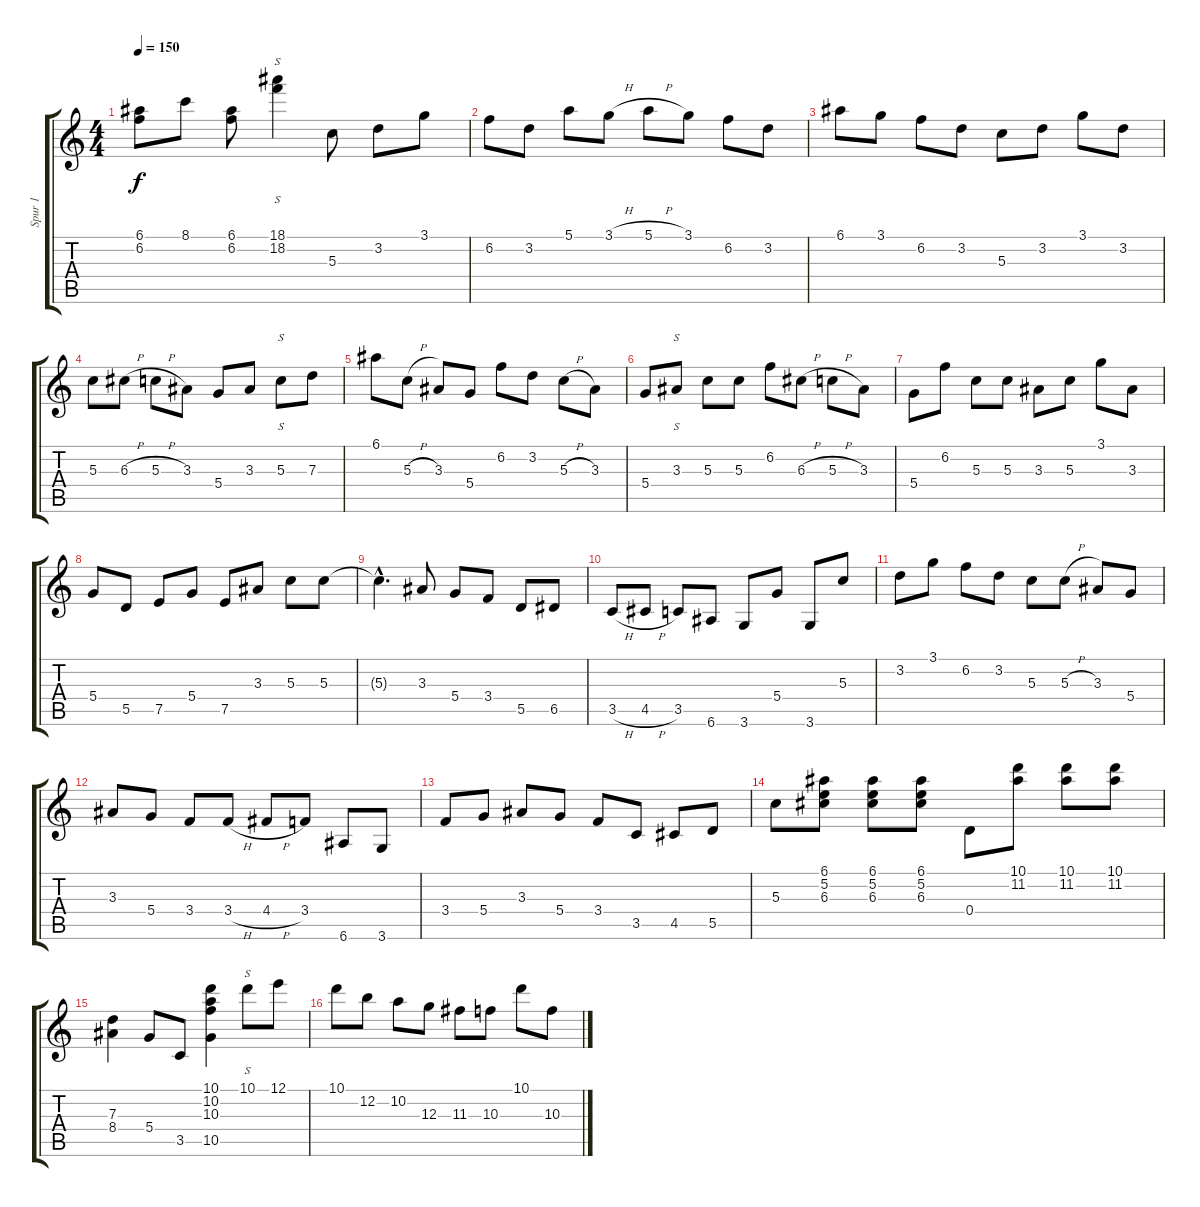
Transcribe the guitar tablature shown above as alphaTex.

\track ("Spur 1" "Spur 1") {instrument overdrivenguitar}
\staff {score tabs}
\tuning (E4 B3 G3 D3 A2 E2) {hide}
\ts (4 4)
\tempo 150
\clef g2
\ks c
(6.1 6.2).8{dy f} 8.1.8 (6.1 6.2).8 (18.1 18.2).4{s} 5.3.8 3.2.8 3.1.8 |
6.2.8 3.2.8 5.1.8 3.1{h}.8 5.1{h}.8 3.1.8 6.2.8 3.2.8 |
6.1.8 3.1.8 6.2.8 3.2.8 5.3.8 3.2.8 3.1.8 3.2.8 |
5.3.8 6.3{h}.8 5.3{h}.8 3.3.8 5.4.8 3.3.8 5.3.8{s} 7.3.8 |
6.1.8 5.3{h}.8 3.3.8 5.4.8 6.2.8 3.2.8 5.3{h}.8 3.3.8 |
5.4.8 3.3.8{s} 5.3.8 5.3.8 6.2.8 6.3{h}.8 5.3{h}.8 3.3.8 |
5.4.8 6.2.8 5.3.8 5.3.8 3.3.8 5.3.8 3.1.8 3.3.8 |
5.4.8 5.5.8 7.5.8 5.4.8 7.5.8 3.3.8 5.3.8 5.3.8 |
5.3{hac t}.4{d} 3.3.8 5.4.8 3.4.8 5.5.8 6.5.8 |
3.5{h}.8 4.5{h}.8 3.5.8 6.6.8 3.6.8 5.4.8 3.6.8 5.3.8 |
3.2.8 3.1.8 6.2.8 3.2.8 5.3.8 5.3{h}.8 3.3.8 5.4.8 |
3.3.8 5.4.8 3.4.8 3.4{h}.8 4.4{h}.8 3.4.8 6.6.8 3.6.8 |
3.4.8 5.4.8 3.3.8 5.4.8 3.4.8 3.5.8 4.5.8 5.5.8 |
5.3.8 (6.1 5.2 6.3).8 (6.1 5.2 6.3).8 (6.1 5.2 6.3).8 0.4.8 (10.1 11.2).8 (10.1 11.2).8 (10.1 11.2).8 |
(7.3 8.4).4 5.4.8 3.5.8 (10.1 10.2 10.3 10.5).4 10.1.8{s} 12.1.8 |
10.1.8 12.2.8 10.2.8 12.3.8 11.3.8 10.3.8 10.1.8 10.3.8
